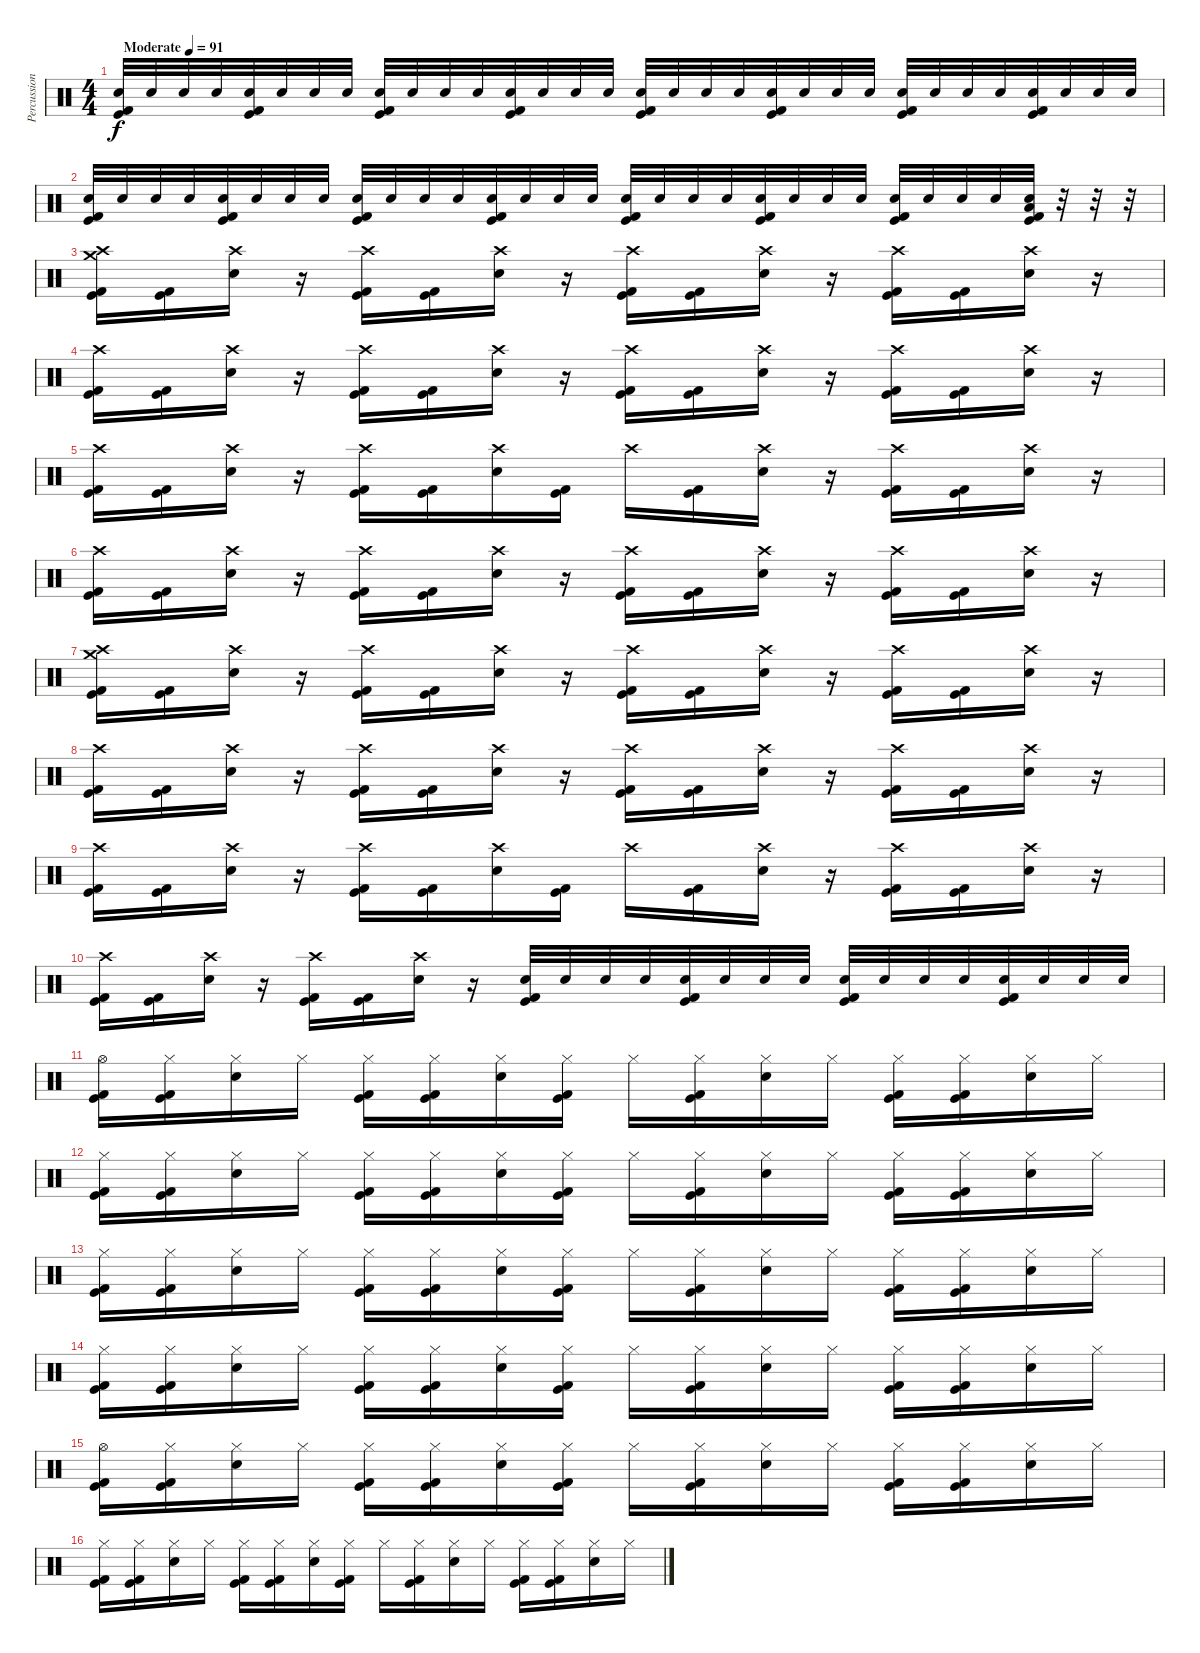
\track ("Percussion" "Percussion") {instrument percussion}
\staff {score}
\articulation defaults
\ts (4 4)
\tempo (91 "Moderate")
\clef neutral
\ks c
("Electric Snare (hit)" "Kick (hit)" "Kick (hit) 2").32{dy f volume 0} "Electric Snare (hit)".32{volume 16} "Electric Snare (hit)".32 "Electric Snare (hit)".32 ("Electric Snare (hit)" "Kick (hit)" "Kick (hit) 2").32 "Electric Snare (hit)".32 "Electric Snare (hit)".32 "Electric Snare (hit)".32 ("Electric Snare (hit)" "Kick (hit)" "Kick (hit) 2").32 "Electric Snare (hit)".32 "Electric Snare (hit)".32 "Electric Snare (hit)".32 ("Electric Snare (hit)" "Kick (hit)" "Kick (hit) 2").32 "Electric Snare (hit)".32 "Electric Snare (hit)".32 "Electric Snare (hit)".32 ("Electric Snare (hit)" "Kick (hit)" "Kick (hit) 2").32 "Electric Snare (hit)".32 "Electric Snare (hit)".32 "Electric Snare (hit)".32 ("Electric Snare (hit)" "Kick (hit)" "Kick (hit) 2").32 "Electric Snare (hit)".32 "Electric Snare (hit)".32 "Electric Snare (hit)".32 ("Electric Snare (hit)" "Kick (hit)" "Kick (hit) 2").32 "Electric Snare (hit)".32 "Electric Snare (hit)".32 "Electric Snare (hit)".32 ("Electric Snare (hit)" "Kick (hit)" "Kick (hit) 2").32 "Electric Snare (hit)".32 "Electric Snare (hit)".32 "Electric Snare (hit)".32 |
("Electric Snare (hit)" "Kick (hit)" "Kick (hit) 2").32 "Electric Snare (hit)".32 "Electric Snare (hit)".32 "Electric Snare (hit)".32 ("Electric Snare (hit)" "Kick (hit)" "Kick (hit) 2").32 "Electric Snare (hit)".32 "Electric Snare (hit)".32 "Electric Snare (hit)".32 ("Electric Snare (hit)" "Kick (hit)" "Kick (hit) 2").32 "Electric Snare (hit)".32 "Electric Snare (hit)".32 "Electric Snare (hit)".32 ("Electric Snare (hit)" "Kick (hit)" "Kick (hit) 2").32 "Electric Snare (hit)".32 "Electric Snare (hit)".32 "Electric Snare (hit)".32 ("Electric Snare (hit)" "Kick (hit)" "Kick (hit) 2").32 "Electric Snare (hit)".32 "Electric Snare (hit)".32 "Electric Snare (hit)".32 ("Electric Snare (hit)" "Kick (hit)" "Kick (hit) 2").32 "Electric Snare (hit)".32 "Electric Snare (hit)".32 "Electric Snare (hit)".32 ("Electric Snare (hit)" "Kick (hit)" "Kick (hit) 2").32 "Electric Snare (hit)".32 "Electric Snare (hit)".32 "Electric Snare (hit)".32 ("Low Tom (hit)" "Electric Snare (hit)" "Kick (hit)" "Kick (hit) 2").32 r.32 r.32 r.32 |
("Crash high (hit)" "Crash medium (hit)" "Kick (hit)" "Kick (hit) 2").16 ("Kick (hit)" "Kick (hit) 2").16 ("Crash high (hit)" "Electric Snare (hit)").16 r.16 ("Crash high (hit)" "Kick (hit)" "Kick (hit) 2").16 ("Kick (hit)" "Kick (hit) 2").16 ("Crash high (hit)" "Electric Snare (hit)").16 r.16 ("Crash high (hit)" "Kick (hit)" "Kick (hit) 2").16 ("Kick (hit)" "Kick (hit) 2").16 ("Crash high (hit)" "Electric Snare (hit)").16 r.16 ("Crash high (hit)" "Kick (hit)" "Kick (hit) 2").16 ("Kick (hit)" "Kick (hit) 2").16 ("Crash high (hit)" "Electric Snare (hit)").16 r.16 |
("Crash high (hit)" "Kick (hit)" "Kick (hit) 2").16 ("Kick (hit)" "Kick (hit) 2").16 ("Crash high (hit)" "Electric Snare (hit)").16 r.16 ("Crash high (hit)" "Kick (hit)" "Kick (hit) 2").16 ("Kick (hit)" "Kick (hit) 2").16 ("Crash high (hit)" "Electric Snare (hit)").16 r.16 ("Crash high (hit)" "Kick (hit)" "Kick (hit) 2").16 ("Kick (hit)" "Kick (hit) 2").16 ("Crash high (hit)" "Electric Snare (hit)").16 r.16 ("Crash high (hit)" "Kick (hit)" "Kick (hit) 2").16 ("Kick (hit)" "Kick (hit) 2").16 ("Crash high (hit)" "Electric Snare (hit)").16 r.16 |
("Crash high (hit)" "Kick (hit)" "Kick (hit) 2").16 ("Kick (hit)" "Kick (hit) 2").16 ("Crash high (hit)" "Electric Snare (hit)").16 r.16 ("Crash high (hit)" "Kick (hit)" "Kick (hit) 2").16 ("Kick (hit)" "Kick (hit) 2").16 ("Crash high (hit)" "Electric Snare (hit)").16 ("Kick (hit)" "Kick (hit) 2").16 "Crash high (hit)".16 ("Kick (hit)" "Kick (hit) 2").16 ("Crash high (hit)" "Electric Snare (hit)").16 r.16 ("Crash high (hit)" "Kick (hit)" "Kick (hit) 2").16 ("Kick (hit)" "Kick (hit) 2").16 ("Crash high (hit)" "Electric Snare (hit)").16 r.16 |
("Crash high (hit)" "Kick (hit)" "Kick (hit) 2").16 ("Kick (hit)" "Kick (hit) 2").16 ("Crash high (hit)" "Electric Snare (hit)").16 r.16 ("Crash high (hit)" "Kick (hit)" "Kick (hit) 2").16 ("Kick (hit)" "Kick (hit) 2").16 ("Crash high (hit)" "Electric Snare (hit)").16 r.16 ("Crash high (hit)" "Kick (hit)" "Kick (hit) 2").16 ("Kick (hit)" "Kick (hit) 2").16 ("Crash high (hit)" "Electric Snare (hit)").16 r.16 ("Crash high (hit)" "Kick (hit)" "Kick (hit) 2").16 ("Kick (hit)" "Kick (hit) 2").16 ("Crash high (hit)" "Electric Snare (hit)").16 r.16 |
("Crash high (hit)" "Crash medium (hit)" "Kick (hit)" "Kick (hit) 2").16 ("Kick (hit)" "Kick (hit) 2").16 ("Crash high (hit)" "Electric Snare (hit)").16 r.16 ("Crash high (hit)" "Kick (hit)" "Kick (hit) 2").16 ("Kick (hit)" "Kick (hit) 2").16 ("Crash high (hit)" "Electric Snare (hit)").16 r.16 ("Crash high (hit)" "Kick (hit)" "Kick (hit) 2").16 ("Kick (hit)" "Kick (hit) 2").16 ("Crash high (hit)" "Electric Snare (hit)").16 r.16 ("Crash high (hit)" "Kick (hit)" "Kick (hit) 2").16 ("Kick (hit)" "Kick (hit) 2").16 ("Crash high (hit)" "Electric Snare (hit)").16 r.16 |
("Crash high (hit)" "Kick (hit)" "Kick (hit) 2").16 ("Kick (hit)" "Kick (hit) 2").16 ("Crash high (hit)" "Electric Snare (hit)").16 r.16 ("Crash high (hit)" "Kick (hit)" "Kick (hit) 2").16 ("Kick (hit)" "Kick (hit) 2").16 ("Crash high (hit)" "Electric Snare (hit)").16 r.16 ("Crash high (hit)" "Kick (hit)" "Kick (hit) 2").16 ("Kick (hit)" "Kick (hit) 2").16 ("Crash high (hit)" "Electric Snare (hit)").16 r.16 ("Crash high (hit)" "Kick (hit)" "Kick (hit) 2").16 ("Kick (hit)" "Kick (hit) 2").16 ("Crash high (hit)" "Electric Snare (hit)").16 r.16 |
("Crash high (hit)" "Kick (hit)" "Kick (hit) 2").16 ("Kick (hit)" "Kick (hit) 2").16 ("Crash high (hit)" "Electric Snare (hit)").16 r.16 ("Crash high (hit)" "Kick (hit)" "Kick (hit) 2").16 ("Kick (hit)" "Kick (hit) 2").16 ("Crash high (hit)" "Electric Snare (hit)").16 ("Kick (hit)" "Kick (hit) 2").16 "Crash high (hit)".16 ("Kick (hit)" "Kick (hit) 2").16 ("Crash high (hit)" "Electric Snare (hit)").16 r.16 ("Crash high (hit)" "Kick (hit)" "Kick (hit) 2").16 ("Kick (hit)" "Kick (hit) 2").16 ("Crash high (hit)" "Electric Snare (hit)").16 r.16 |
("Crash high (hit)" "Kick (hit)" "Kick (hit) 2").16 ("Kick (hit)" "Kick (hit) 2").16 ("Crash high (hit)" "Electric Snare (hit)").16 r.16 ("Crash high (hit)" "Kick (hit)" "Kick (hit) 2").16 ("Kick (hit)" "Kick (hit) 2").16 ("Crash high (hit)" "Electric Snare (hit)").16 r.16 ("Electric Snare (hit)" "Kick (hit)" "Kick (hit) 2").32 "Electric Snare (hit)".32 "Electric Snare (hit)".32 "Electric Snare (hit)".32 ("Electric Snare (hit)" "Kick (hit)" "Kick (hit) 2").32 "Electric Snare (hit)".32 "Electric Snare (hit)".32 "Electric Snare (hit)".32 ("Electric Snare (hit)" "Kick (hit)" "Kick (hit) 2").32 "Electric Snare (hit)".32 "Electric Snare (hit)".32 "Electric Snare (hit)".32 ("Electric Snare (hit)" "Kick (hit)" "Kick (hit) 2").32 "Electric Snare (hit)".32 "Electric Snare (hit)".32 "Electric Snare (hit)".32 |
("Hi-Hat (open)" "Kick (hit)" "Kick (hit) 2").16 ("Hi-Hat (closed)" "Kick (hit)" "Kick (hit) 2").16 ("Hi-Hat (closed)" "Electric Snare (hit)").16 "Hi-Hat (closed)".16 ("Hi-Hat (closed)" "Kick (hit)" "Kick (hit) 2").16 ("Hi-Hat (closed)" "Kick (hit)" "Kick (hit) 2").16 ("Hi-Hat (closed)" "Electric Snare (hit)").16 ("Hi-Hat (closed)" "Kick (hit)" "Kick (hit) 2").16 "Hi-Hat (closed)".16 ("Hi-Hat (closed)" "Kick (hit)" "Kick (hit) 2").16 ("Hi-Hat (closed)" "Electric Snare (hit)").16 "Hi-Hat (closed)".16 ("Hi-Hat (closed)" "Kick (hit)" "Kick (hit) 2").16 ("Hi-Hat (closed)" "Kick (hit)" "Kick (hit) 2").16 ("Hi-Hat (closed)" "Electric Snare (hit)").16 "Hi-Hat (closed)".16 |
("Hi-Hat (closed)" "Kick (hit)" "Kick (hit) 2").16 ("Hi-Hat (closed)" "Kick (hit)" "Kick (hit) 2").16 ("Hi-Hat (closed)" "Electric Snare (hit)").16 "Hi-Hat (closed)".16 ("Hi-Hat (closed)" "Kick (hit)" "Kick (hit) 2").16 ("Hi-Hat (closed)" "Kick (hit)" "Kick (hit) 2").16 ("Hi-Hat (closed)" "Electric Snare (hit)").16 ("Hi-Hat (closed)" "Kick (hit)" "Kick (hit) 2").16 "Hi-Hat (closed)".16 ("Hi-Hat (closed)" "Kick (hit)" "Kick (hit) 2").16 ("Hi-Hat (closed)" "Electric Snare (hit)").16 "Hi-Hat (closed)".16 ("Hi-Hat (closed)" "Kick (hit)" "Kick (hit) 2").16 ("Hi-Hat (closed)" "Kick (hit)" "Kick (hit) 2").16 ("Hi-Hat (closed)" "Electric Snare (hit)").16 "Hi-Hat (closed)".16 |
("Hi-Hat (closed)" "Kick (hit)" "Kick (hit) 2").16 ("Hi-Hat (closed)" "Kick (hit)" "Kick (hit) 2").16 ("Hi-Hat (closed)" "Electric Snare (hit)").16 "Hi-Hat (closed)".16 ("Hi-Hat (closed)" "Kick (hit)" "Kick (hit) 2").16 ("Hi-Hat (closed)" "Kick (hit)" "Kick (hit) 2").16 ("Hi-Hat (closed)" "Electric Snare (hit)").16 ("Hi-Hat (closed)" "Kick (hit)" "Kick (hit) 2").16 "Hi-Hat (closed)".16 ("Hi-Hat (closed)" "Kick (hit)" "Kick (hit) 2").16 ("Hi-Hat (closed)" "Electric Snare (hit)").16 "Hi-Hat (closed)".16 ("Hi-Hat (closed)" "Kick (hit)" "Kick (hit) 2").16 ("Hi-Hat (closed)" "Kick (hit)" "Kick (hit) 2").16 ("Hi-Hat (closed)" "Electric Snare (hit)").16 "Hi-Hat (closed)".16 |
("Hi-Hat (closed)" "Kick (hit)" "Kick (hit) 2").16 ("Hi-Hat (closed)" "Kick (hit)" "Kick (hit) 2").16 ("Hi-Hat (closed)" "Electric Snare (hit)").16 "Hi-Hat (closed)".16 ("Hi-Hat (closed)" "Kick (hit)" "Kick (hit) 2").16 ("Hi-Hat (closed)" "Kick (hit)" "Kick (hit) 2").16 ("Hi-Hat (closed)" "Electric Snare (hit)").16 ("Hi-Hat (closed)" "Kick (hit)" "Kick (hit) 2").16 "Hi-Hat (closed)".16 ("Hi-Hat (closed)" "Kick (hit)" "Kick (hit) 2").16 ("Hi-Hat (closed)" "Electric Snare (hit)").16 "Hi-Hat (closed)".16 ("Hi-Hat (closed)" "Kick (hit)" "Kick (hit) 2").16 ("Hi-Hat (closed)" "Kick (hit)" "Kick (hit) 2").16 ("Hi-Hat (closed)" "Electric Snare (hit)").16 "Hi-Hat (closed)".16 |
("Hi-Hat (open)" "Kick (hit)" "Kick (hit) 2").16 ("Hi-Hat (closed)" "Kick (hit)" "Kick (hit) 2").16 ("Hi-Hat (closed)" "Electric Snare (hit)").16 "Hi-Hat (closed)".16 ("Hi-Hat (closed)" "Kick (hit)" "Kick (hit) 2").16 ("Hi-Hat (closed)" "Kick (hit)" "Kick (hit) 2").16 ("Hi-Hat (closed)" "Electric Snare (hit)").16 ("Hi-Hat (closed)" "Kick (hit)" "Kick (hit) 2").16 "Hi-Hat (closed)".16 ("Hi-Hat (closed)" "Kick (hit)" "Kick (hit) 2").16 ("Hi-Hat (closed)" "Electric Snare (hit)").16 "Hi-Hat (closed)".16 ("Hi-Hat (closed)" "Kick (hit)" "Kick (hit) 2").16 ("Hi-Hat (closed)" "Kick (hit)" "Kick (hit) 2").16 ("Hi-Hat (closed)" "Electric Snare (hit)").16 "Hi-Hat (closed)".16 |
("Hi-Hat (closed)" "Kick (hit)" "Kick (hit) 2").16 ("Hi-Hat (closed)" "Kick (hit)" "Kick (hit) 2").16 ("Hi-Hat (closed)" "Electric Snare (hit)").16 "Hi-Hat (closed)".16 ("Hi-Hat (closed)" "Kick (hit)" "Kick (hit) 2").16 ("Hi-Hat (closed)" "Kick (hit)" "Kick (hit) 2").16 ("Hi-Hat (closed)" "Electric Snare (hit)").16 ("Hi-Hat (closed)" "Kick (hit)" "Kick (hit) 2").16 "Hi-Hat (closed)".16 ("Hi-Hat (closed)" "Kick (hit)" "Kick (hit) 2").16 ("Hi-Hat (closed)" "Electric Snare (hit)").16 "Hi-Hat (closed)".16 ("Hi-Hat (closed)" "Kick (hit)" "Kick (hit) 2").16 ("Hi-Hat (closed)" "Kick (hit)" "Kick (hit) 2").16 ("Hi-Hat (closed)" "Electric Snare (hit)").16 "Hi-Hat (closed)".16
